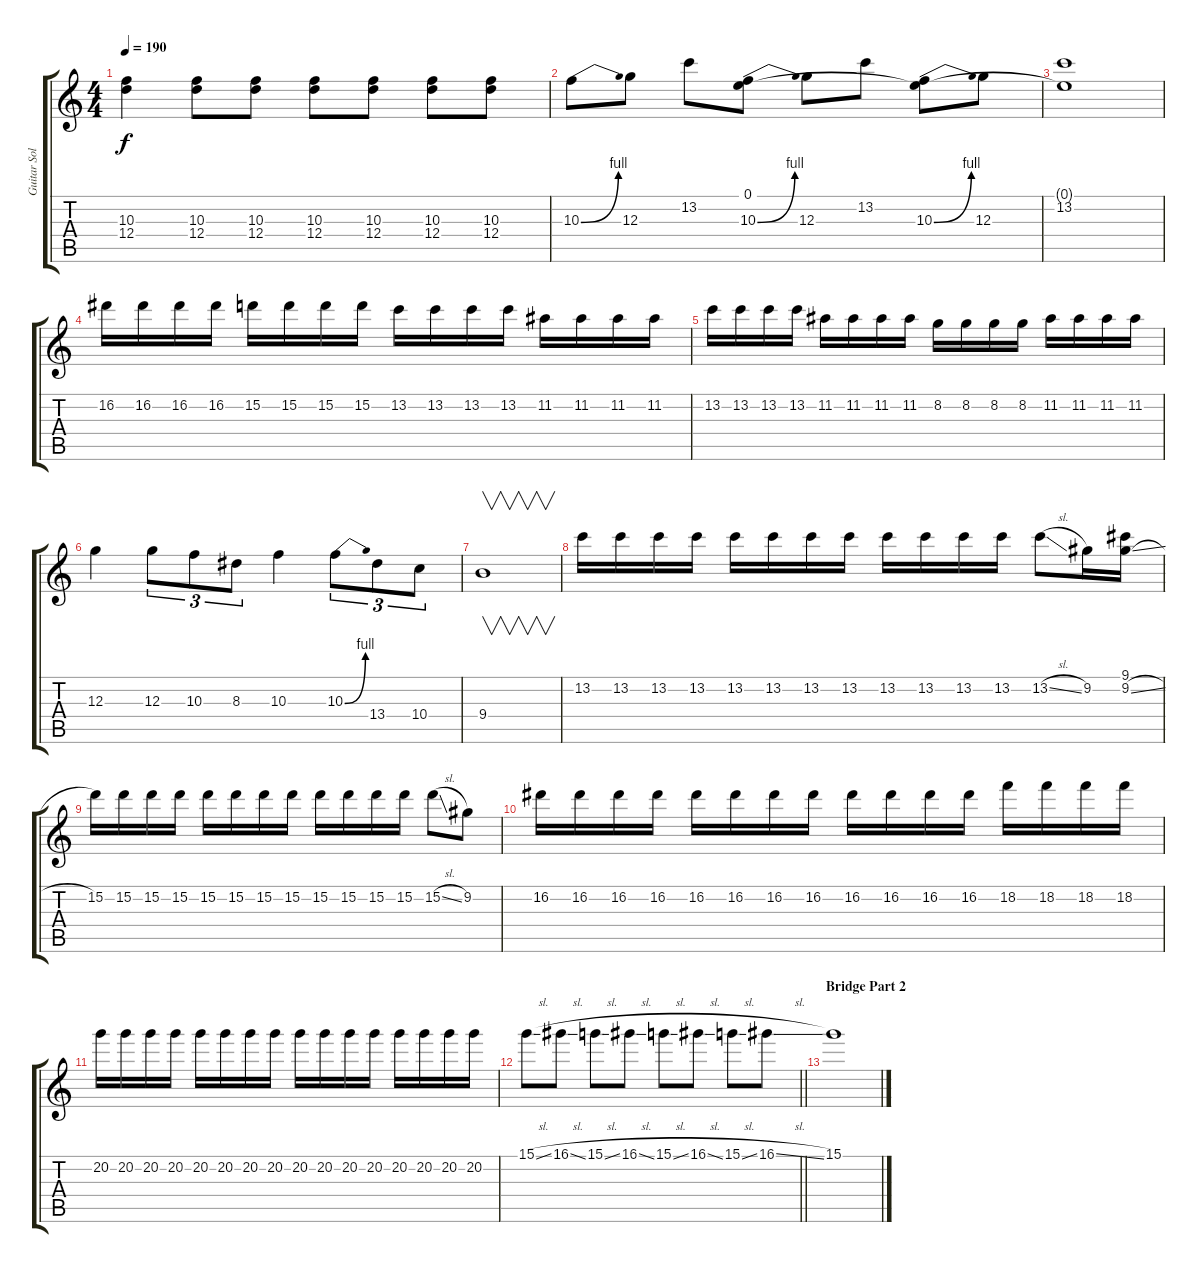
\track ("Guitar Solo A" "Guitar Sol") {instrument distortionguitar}
\staff {score tabs}
\tuning (E4 B3 G3 D3 A2 E2) {hide}
\ts (4 4)
\tempo 190
\clef g2
\ks c
(10.3 12.4).4{dy f} (10.3 12.4).8 (10.3 12.4).8 (10.3 12.4).8 (10.3 12.4).8 (10.3 12.4).8 (10.3 12.4).8 |
10.3{be (bend 0 0 60 4)}.8 12.3.8 13.2.8 (0.1{t} 10.3{be (bend 0 0 60 4)}).8 12.3.8 13.2.8 (0.1{t} 10.3{be (bend 0 0 60 4)}).8 12.3.8 |
(0.1{t} 13.2).1 |
16.2.16 16.2.16 16.2.16 16.2.16 15.2.16 15.2.16 15.2.16 15.2.16 13.2.16 13.2.16 13.2.16 13.2.16 11.2.16 11.2.16 11.2.16 11.2.16 |
13.2.16 13.2.16 13.2.16 13.2.16 11.2.16 11.2.16 11.2.16 11.2.16 8.2.16 8.2.16 8.2.16 8.2.16 11.2.16 11.2.16 11.2.16 11.2.16 |
12.3.4 12.3.8{tu (3 2)} 10.3.8{tu (3 2)} 8.3.8{tu (3 2)} 10.3.4 10.3{be (bend 0 0 60 4)}.8{tu (3 2)} 13.4.8{tu (3 2)} 10.4.8{tu (3 2)} |
9.4.1{v} |
13.2.16 13.2.16 13.2.16 13.2.16 13.2.16 13.2.16 13.2.16 13.2.16 13.2.16 13.2.16 13.2.16 13.2.16 13.2{sl}.8 9.2.16 (9.1 9.2{sl}).16 |
15.2.16 15.2.16 15.2.16 15.2.16 15.2.16 15.2.16 15.2.16 15.2.16 15.2.16 15.2.16 15.2.16 15.2.16 15.2{sl}.8 9.2.8 |
16.2.16 16.2.16 16.2.16 16.2.16 16.2.16 16.2.16 16.2.16 16.2.16 16.2.16 16.2.16 16.2.16 16.2.16 18.2.16 18.2.16 18.2.16 18.2.16 |
20.2.16 20.2.16 20.2.16 20.2.16 20.2.16 20.2.16 20.2.16 20.2.16 20.2.16 20.2.16 20.2.16 20.2.16 20.2.16 20.2.16 20.2.16 20.2.16 |
\barLineRight lightlight
15.1{sl}.8 16.1{sl}.8 15.1{sl}.8 16.1{sl}.8 15.1{sl}.8 16.1{sl}.8 15.1{sl}.8 16.1{sl}.8 |
\section ("" "Bridge Part 2")
15.1.1
